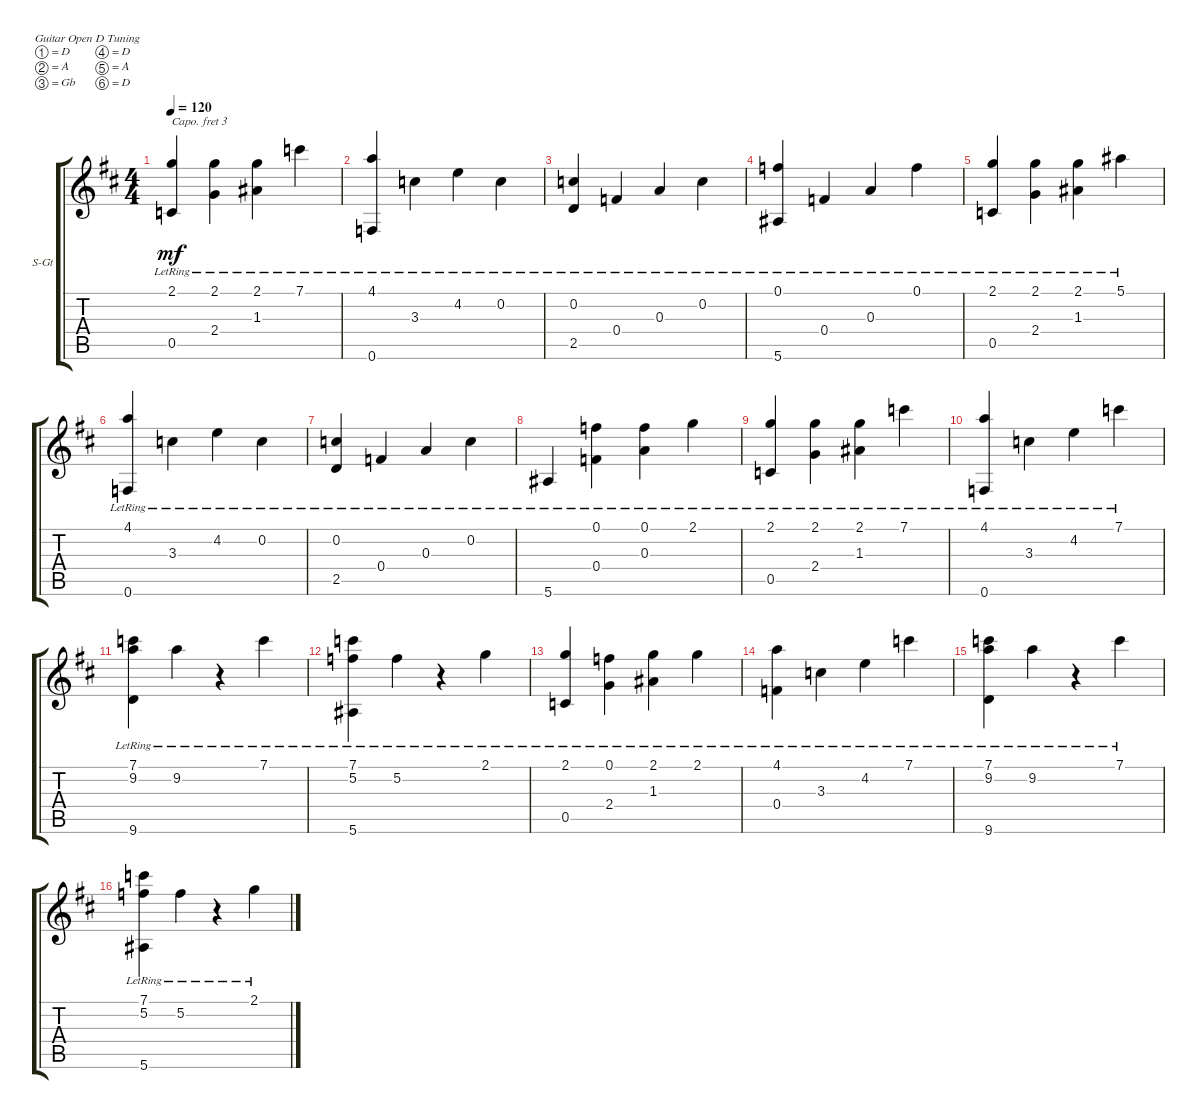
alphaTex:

\defaultSystemsLayout 4
\bracketExtendMode groupsimilarinstruments
\firstSystemTrackNameOrientation horizontal
\otherSystemsTrackNameOrientation horizontal
\track ("Steel Guitar" "S-Gt") {solo instrument acousticguitarsteel}
\staff {score tabs}
\capo 3
\tuning (D4 A3 Gb3 D3 A2 D2)
\ts (4 4)
\tempo 120
\clef g2
\scale
0.333333
\ks d
(2.1{lr} 0.5{lr}).4{dy mf} (2.4{lr} 2.1{lr}).4 (1.3{lr} 2.1{lr}).4 7.1{lr}.4 |
\scale
0.333333 (4.1{lr} 0.6{lr}).4 3.3{lr}.4 4.2{lr}.4 0.2{lr}.4 |
\scale
0.333333 (0.2{lr} 2.5{lr}).4 0.4{lr}.4 0.3{lr}.4 0.2{lr}.4 |
\scale
0.333333 (0.1{lr} 5.6{lr}).4 0.4{lr}.4 0.3{lr}.4 0.1{lr}.4 |
\scale
0.333333 (2.1{lr} 0.5{lr}).4 (2.4{lr} 2.1{lr}).4 (1.3{lr} 2.1{lr}).4 5.1{lr}.4 |
\scale
0.333333 (4.1{lr} 0.6{lr}).4 3.3{lr}.4 4.2{lr}.4 0.2{lr}.4 |
\scale
0.333333 (0.2{lr} 2.5{lr}).4 0.4{lr}.4 0.3{lr}.4 0.2{lr}.4 |
\scale
0.333333 5.6{lr}.4 (0.4{lr} 0.1{lr}).4 (0.3{lr} 0.1{lr}).4 2.1{lr}.4 |
\scale
0.333333 (2.1{lr} 0.5{lr}).4 (2.4{lr} 2.1{lr}).4 (1.3{lr} 2.1{lr}).4 7.1{lr}.4 |
\scale
0.333333 (4.1{lr} 0.6{lr}).4 3.3{lr}.4 4.2{lr}.4 7.1{lr}.4 |
\scale
0.333333 (7.1{lr} 9.6{lr} 9.2{lr}).4 9.2{lr}.4 r.4 7.1{lr}.4 |
\scale
0.333333 (7.1{lr} 5.6{lr} 5.2{lr}).4 5.2{lr}.4 r.4 2.1{lr}.4 |
\scale
0.333333 (2.1{lr} 0.5{lr}).4 (0.1{lr} 2.4{lr}).4 (1.3{lr} 2.1{lr}).4 2.1{lr}.4 |
\scale
0.333333 (0.4{lr} 4.1{lr}).4 3.3{lr}.4 4.2{lr}.4 7.1{lr}.4 |
\scale
0.333333 (7.1{lr} 9.6{lr} 9.2{lr}).4 9.2{lr}.4 r.4 7.1{lr}.4 |
\scale
0.333333 (7.1{lr} 5.6{lr} 5.2{lr}).4 5.2{lr}.4 r.4 2.1{lr}.4
